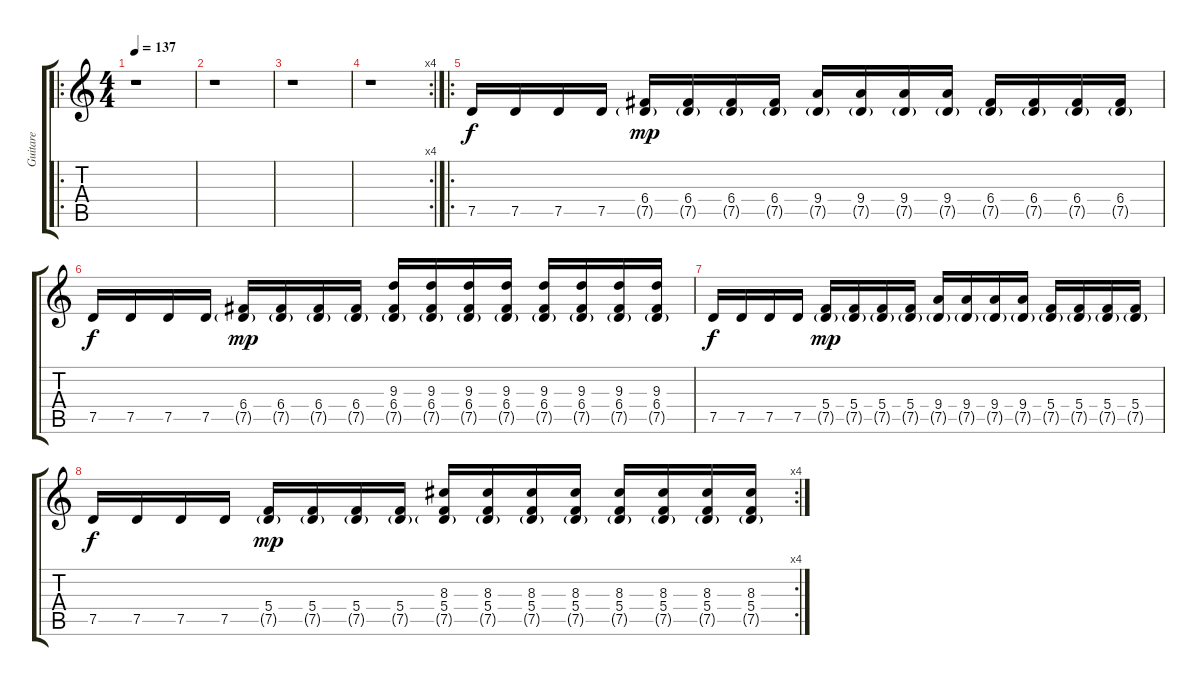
\track ("Guitare" "Guitare") {instrument distortionguitar}
\staff {score tabs}
\tuning (D4 A3 F3 C3 G2 D2) {hide}
\ro
\ts (4 4)
\tempo 137
\clef g2
\ks c
r.1{dy f} |
r.1 |
r.1 |
\rc 4
r.1 |
\ro
7.5.16 7.5.16 7.5.16 7.5.16 (6.4 7.5{g}).16{dy mp} (6.4 7.5{g}).16 (6.4 7.5{g}).16 (6.4 7.5{g}).16 (9.4 7.5{g}).16 (9.4 7.5{g}).16 (9.4 7.5{g}).16 (9.4 7.5{g}).16 (6.4 7.5{g}).16 (6.4 7.5{g}).16 (6.4 7.5{g}).16 (6.4 7.5{g}).16 |
7.5.16{dy f} 7.5.16 7.5.16 7.5.16 (6.4 7.5{g}).16{dy mp} (6.4 7.5{g}).16 (6.4 7.5{g}).16 (6.4 7.5{g}).16 (9.3 6.4 7.5{g}).16 (9.3 6.4 7.5{g}).16 (9.3 6.4 7.5{g}).16 (9.3 6.4 7.5{g}).16 (9.3 6.4 7.5{g}).16 (9.3 6.4 7.5{g}).16 (9.3 6.4 7.5{g}).16 (9.3 6.4 7.5{g}).16 |
7.5.16{dy f} 7.5.16 7.5.16 7.5.16 (5.4 7.5{g}).16{dy mp} (5.4 7.5{g}).16 (5.4 7.5{g}).16 (5.4 7.5{g}).16 (9.4 7.5{g}).16 (9.4 7.5{g}).16 (9.4 7.5{g}).16 (9.4 7.5{g}).16 (5.4 7.5{g}).16 (5.4 7.5{g}).16 (5.4 7.5{g}).16 (5.4 7.5{g}).16 |
\rc 4
7.5.16{dy f} 7.5.16 7.5.16 7.5.16 (5.4 7.5{g}).16{dy mp} (5.4 7.5{g}).16 (5.4 7.5{g}).16 (5.4 7.5{g}).16 (8.3 5.4 7.5{g}).16 (8.3 5.4 7.5{g}).16 (8.3 5.4 7.5{g}).16 (8.3 5.4 7.5{g}).16 (8.3 5.4 7.5{g}).16 (8.3 5.4 7.5{g}).16 (8.3 5.4 7.5{g}).16 (8.3 5.4 7.5{g}).16
